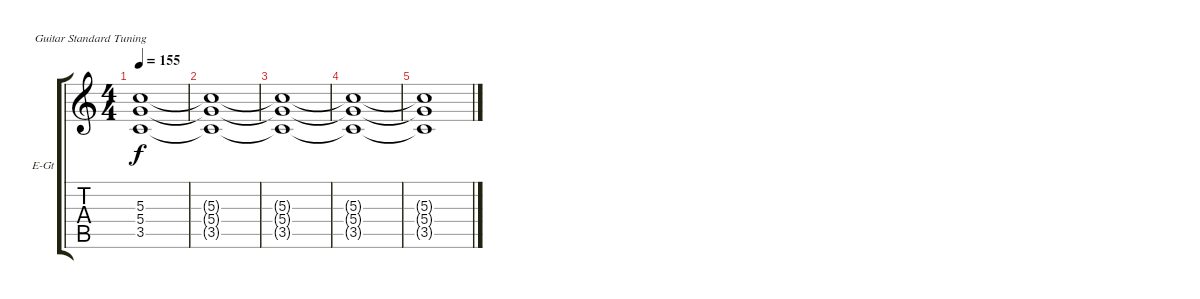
\defaultSystemsLayout 4
\bracketExtendMode groupsimilarinstruments
\firstSystemTrackNameOrientation horizontal
\otherSystemsTrackNameOrientation horizontal
\track ("Electric Guitar" "E-Gt") {instrument distortionguitar}
\staff {score tabs}
\tuning (E4 B3 G3 D3 A2 E2)
\ts (4 4)
\tempo 155
\clef g2
\ks c
(3.5{t} 5.4{t} 5.3{t}).1{dy f} |
(3.5{t} 5.4{t} 5.3{t}).1 |
(3.5{t} 5.4{t} 5.3{t}).1 |
(3.5{t} 5.4{t} 5.3{t}).1 |
(3.5{t} 5.4{t} 5.3{t}).1
